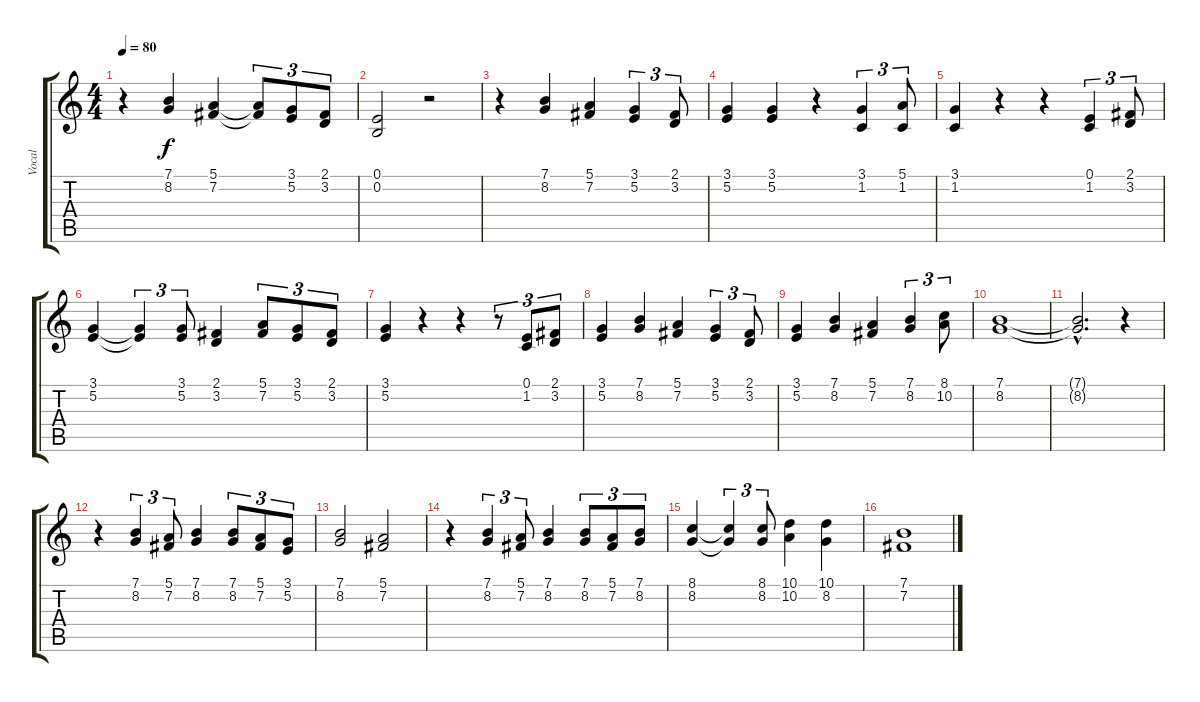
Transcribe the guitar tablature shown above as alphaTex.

\track ("Vocal" "Vocal") {instrument flute}
\staff {score tabs}
\tuning (E4 B3 G3 D3 A2 E2) {hide}
\ts (4 4)
\tempo 80
\clef g2
\ks c
r.4{dy f} (7.1 8.2).4 (5.1 7.2).4 (5.1{t} 7.2{t}).8{tu (3 2)} (3.1 5.2).8{tu (3 2)} (2.1 3.2).8{tu (3 2)} |
(0.1 0.2).2 r.2 |
r.4 (7.1 8.2).4 (5.1 7.2).4 (3.1 5.2).4{tu (3 2)} (2.1 3.2).8{tu (3 2)} |
(3.1 5.2).4 (3.1 5.2).4 r.4 (3.1 1.2).4{tu (3 2)} (5.1 1.2).8{tu (3 2)} |
(3.1 1.2).4 r.4 r.4 (0.1 1.2).4{tu (3 2)} (2.1 3.2).8{tu (3 2)} |
(3.1 5.2).4 (3.1{t} 5.2{t}).4{tu (3 2)} (3.1 5.2).8{tu (3 2)} (2.1 3.2).4 (5.1 7.2).8{tu (3 2)} (3.1 5.2).8{tu (3 2)} (2.1 3.2).8{tu (3 2)} |
(3.1 5.2).4 r.4 r.4 r.8{tu (3 2)} (0.1 1.2).8{tu (3 2)} (2.1 3.2).8{tu (3 2)} |
(3.1 5.2).4 (7.1 8.2).4 (5.1 7.2).4 (3.1 5.2).4{tu (3 2)} (2.1 3.2).8{tu (3 2)} |
(3.1 5.2).4 (7.1 8.2).4 (5.1 7.2).4 (7.1 8.2).4{tu (3 2)} (8.1 10.2).8{tu (3 2)} |
(7.1 8.2).1 |
(7.1{hac t} 8.2{hac t}).2{d} r.4 |
r.4 (7.1 8.2).4{tu (3 2)} (5.1 7.2).8{tu (3 2)} (7.1 8.2).4 (7.1 8.2).8{tu (3 2)} (5.1 7.2).8{tu (3 2)} (3.1 5.2).8{tu (3 2)} |
(7.1 8.2).2 (5.1 7.2).2 |
r.4 (7.1 8.2).4{tu (3 2)} (5.1 7.2).8{tu (3 2)} (7.1 8.2).4 (7.1 8.2).8{tu (3 2)} (5.1 7.2).8{tu (3 2)} (7.1 8.2).8{tu (3 2)} |
(8.1 8.2).4 (8.1{t} 8.2{t}).4{tu (3 2)} (8.1 8.2).8{tu (3 2)} (10.1 10.2).4 (10.1 8.2).4 |
(7.1 7.2).1
